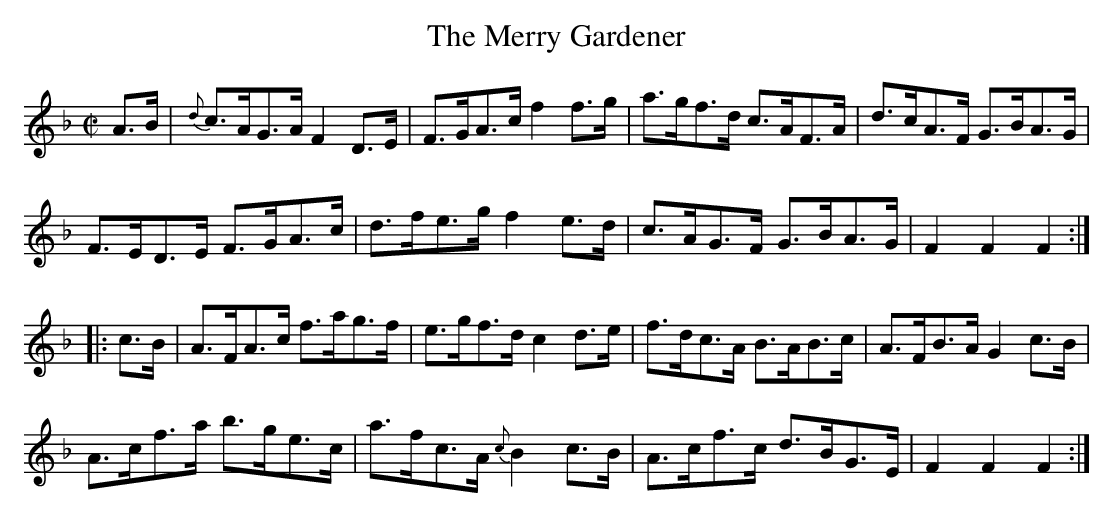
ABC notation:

X:1
T: The Merry Gardener
M: C|
L: 1/8
K: F
   A>B | {d}c>AG>A F2 D>E | F>GA>c    f2 f>g | a>gf>d c>AF>A | d>cA>F G>BA>G |
            F>ED>E F>GA>c | d>fe>g    f2 e>d | c>AG>F G>BA>G | F2 F2  F2    :|
|: c>B |    A>FA>c f>ag>f | e>gf>d    c2 d>e | f>dc>A B>AB>c | A>FB>A G2 c>B |
            A>cf>a b>ge>c | a>fc>A {c}B2 c>B | A>cf>c d>BG>E | F2 F2  F2    :|
